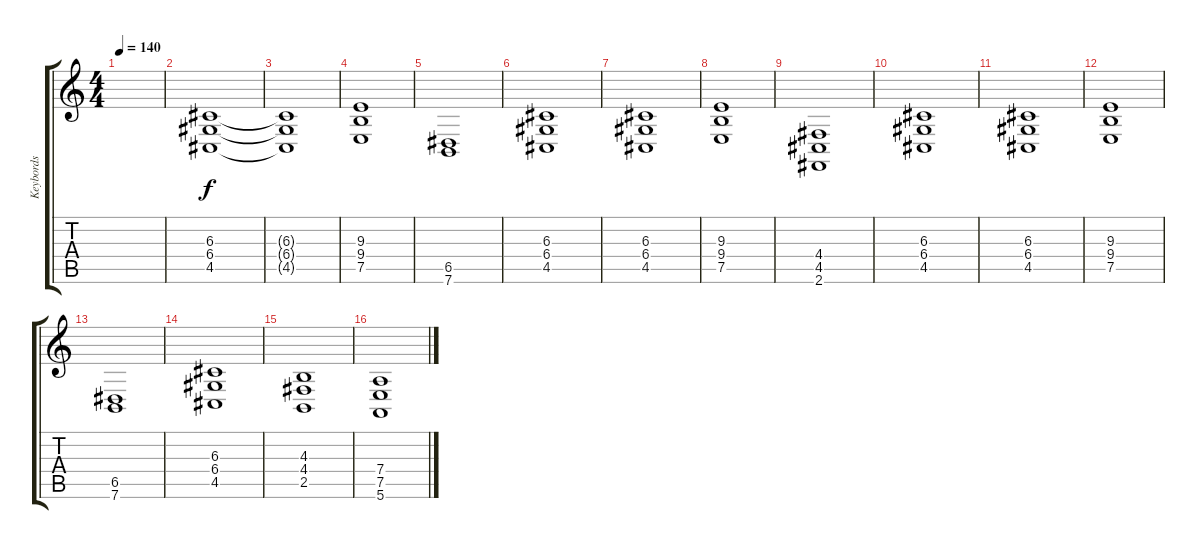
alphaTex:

\track ("Keybords" "Keybords") {instrument stringensemble1}
\staff {score tabs}
\tuning (E4 B3 G3 D3 A2 E2) {hide}
\ts (4 4)
\tempo 140
\clef g2
\ks c
|
(6.3 6.4 4.5).1 |
(6.3{t} 6.4{t} 4.5{t}).1 |
(9.3 9.4 7.5).1 |
(6.5 7.6).1 |
(6.3 6.4 4.5).1 |
(6.3 6.4 4.5).1 |
(9.3 9.4 7.5).1 |
(4.4 4.5 2.6).1 |
(6.3 6.4 4.5).1 |
(6.3 6.4 4.5).1 |
(9.3 9.4 7.5).1 |
(6.5 7.6).1 |
(6.3 6.4 4.5).1 |
(4.3 4.4 2.5).1 |
(7.4 7.5 5.6).1
